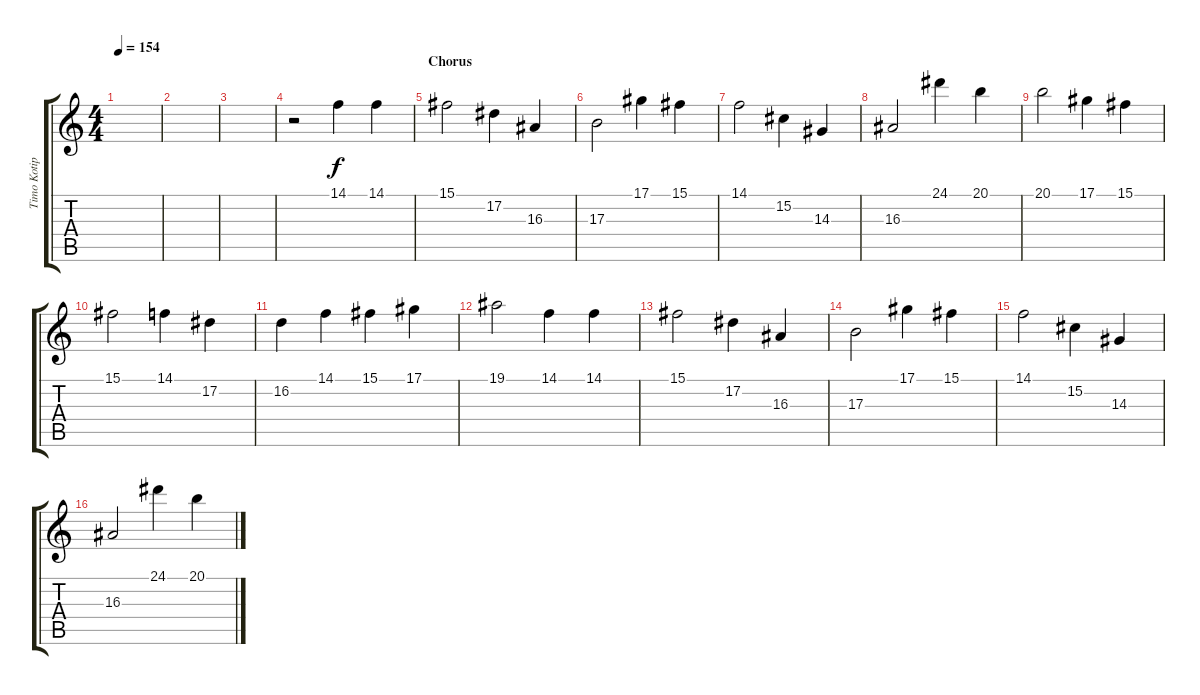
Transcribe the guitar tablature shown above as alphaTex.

\track ("Timo Kotipelto - Vocals" "Timo Kotip") {instrument lead1square}
\staff {score tabs}
\tuning (Eb4 Bb3 Gb3 Db3 Ab2 Eb2) {hide}
\ts (4 4)
\tempo 154
\clef g2
\ks c
|
|
|
r.2 14.1.4 14.1.4 |
\section ("" "Chorus")
15.1.2 17.2.4 16.3.4 |
17.3.2 17.1.4 15.1.4 |
14.1.2 15.2.4 14.3.4 |
16.3.2 24.1.4 20.1.4 |
20.1.2 17.1.4 15.1.4 |
15.1.2 14.1.4 17.2.4 |
16.2.4 14.1.4 15.1.4 17.1.4 |
19.1.2 14.1.4 14.1.4 |
15.1.2 17.2.4 16.3.4 |
17.3.2 17.1.4 15.1.4 |
14.1.2 15.2.4 14.3.4 |
16.3.2 24.1.4 20.1.4
